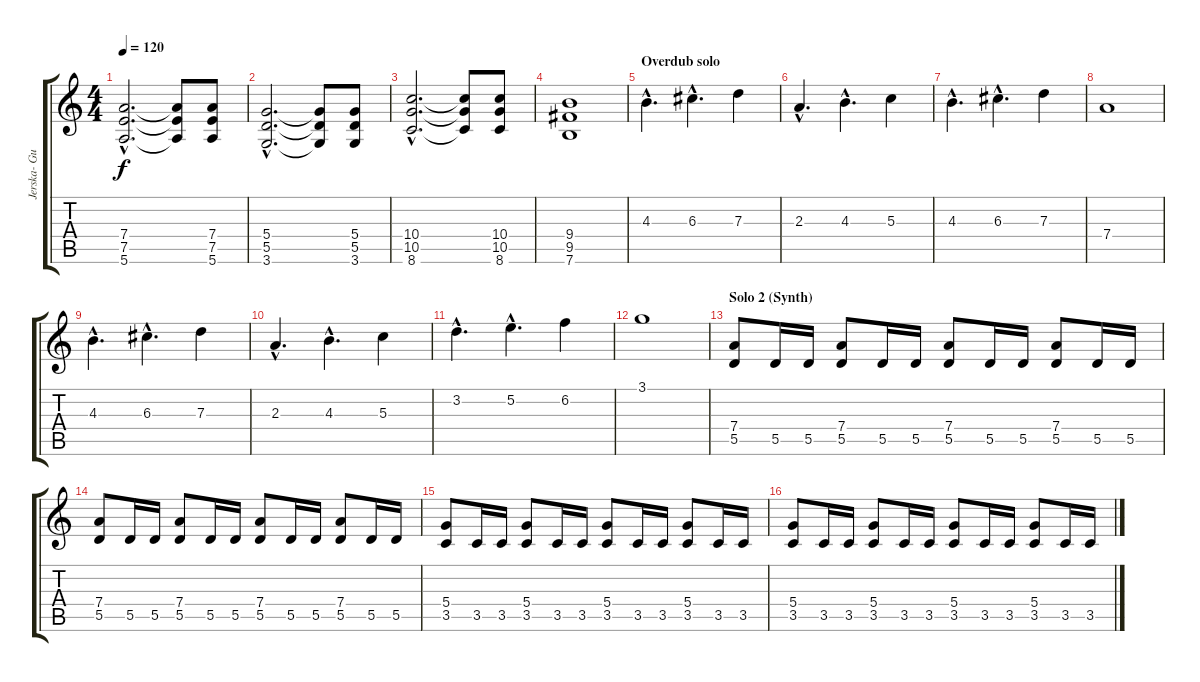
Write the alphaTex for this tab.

\track ("Jerska- Guitar 2" "Jerska- Gu") {instrument distortionguitar}
\staff {score tabs}
\tuning (E4 B3 G3 D3 A2 E2) {hide}
\ts (4 4)
\tempo 120
\clef g2
\ks c
(7.4{hac} 7.5{hac} 5.6{hac}).2{d dy f} (7.4{t} 7.5{t} 5.6{t}).8 (7.4 7.5 5.6).8 |
(5.4{hac} 5.5{hac} 3.6{hac}).2{d} (5.4{t} 5.5{t} 3.6{t}).8 (5.4 5.5 3.6).8 |
(10.4{hac} 10.5{hac} 8.6{hac}).2{d} (10.4{t} 10.5{t} 8.6{t}).8 (10.4 10.5 8.6).8 |
(9.4 9.5 7.6).1 |
\section ("" "Overdub solo")
4.3{hac}.4{d volume 15 balance 16} 6.3{hac}.4{d} 7.3.4 |
2.3{hac}.4{d} 4.3{hac}.4{d} 5.3.4 |
4.3{hac}.4{d} 6.3{hac}.4{d} 7.3.4 |
7.4.1 |
4.3{hac}.4{d} 6.3{hac}.4{d} 7.3.4 |
2.3{hac}.4{d} 4.3{hac}.4{d} 5.3.4 |
3.2{hac}.4{d} 5.2{hac}.4{d} 6.2.4 |
3.1.1 |
\section ("" "Solo 2 (Synth)")
(7.4 5.5).8{volume 14} 5.5.16 5.5.16 (7.4 5.5).8 5.5.16 5.5.16 (7.4 5.5).8 5.5.16 5.5.16 (7.4 5.5).8 5.5.16 5.5.16 |
(7.4 5.5).8 5.5.16 5.5.16 (7.4 5.5).8 5.5.16 5.5.16 (7.4 5.5).8 5.5.16 5.5.16 (7.4 5.5).8 5.5.16 5.5.16 |
(5.4 3.5).8 3.5.16 3.5.16 (5.4 3.5).8 3.5.16 3.5.16 (5.4 3.5).8 3.5.16 3.5.16 (5.4 3.5).8 3.5.16 3.5.16 |
(5.4 3.5).8 3.5.16 3.5.16 (5.4 3.5).8 3.5.16 3.5.16 (5.4 3.5).8 3.5.16 3.5.16 (5.4 3.5).8 3.5.16 3.5.16
